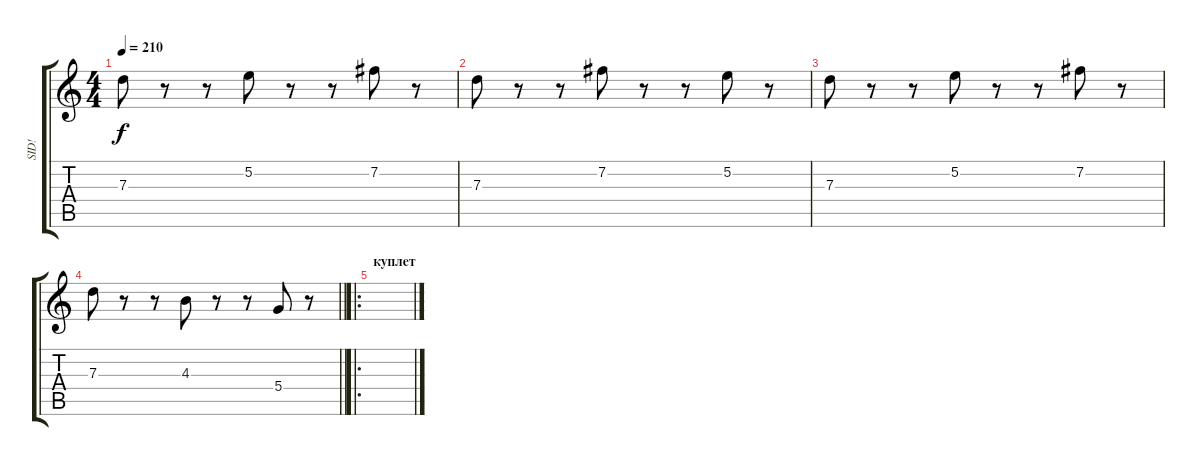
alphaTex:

\track ("SID!" "SID!") {instrument distortionguitar}
\staff {score tabs}
\tuning (E4 B3 G3 D3 A2 E2) {hide}
\ts (4 4)
\tempo 210
\clef g2
\ks c
7.3.8{dy f} r.8 r.8 5.2.8 r.8 r.8 7.2.8 r.8 |
7.3.8 r.8 r.8 7.2.8 r.8 r.8 5.2.8 r.8 |
7.3.8 r.8 r.8 5.2.8 r.8 r.8 7.2.8 r.8 |
\barLineRight lightlight
7.3.8 r.8 r.8 4.3.8 r.8 r.8 5.4.8 r.8 |
\ro
\section ("" "куплет")
